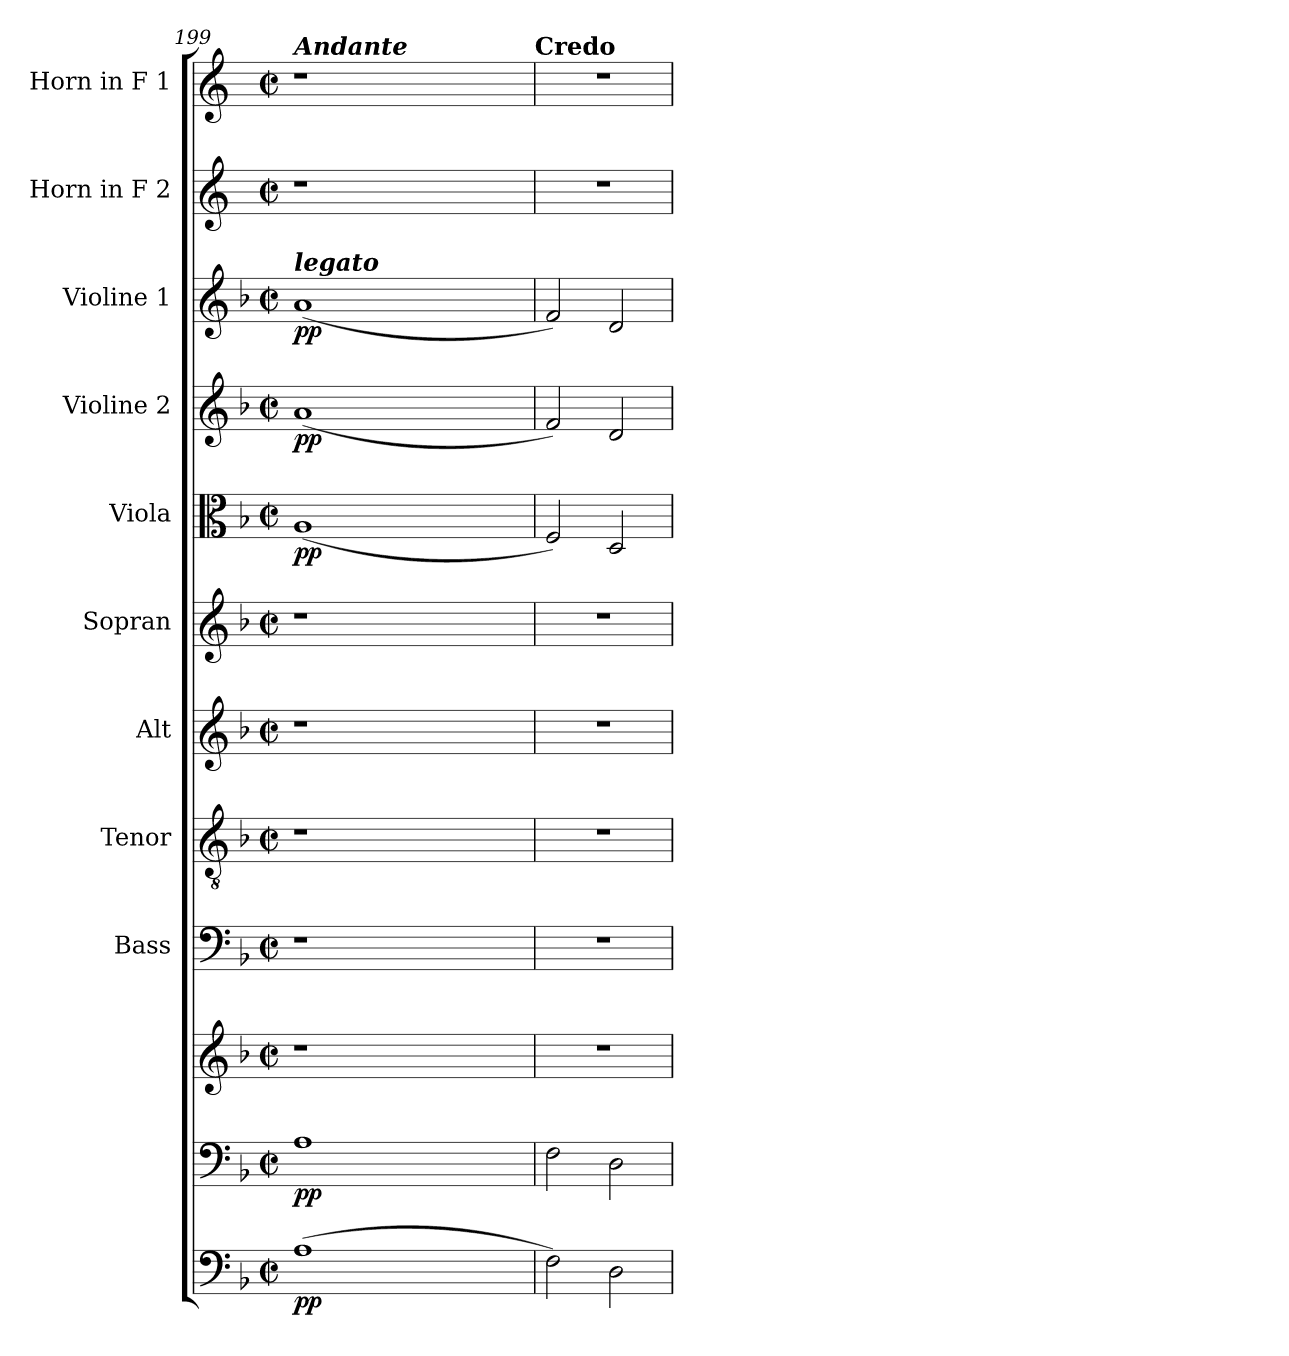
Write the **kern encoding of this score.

**kern	**dynam	**kern	**kern	**dynam	**kern	**kern	**kern	**kern	**kern	**dynam	**kern	**dynam	**kern	**dynam	**kern	**kern
*part11	*part11	*part10	*part10	*part10	*part9	*part8	*part7	*part6	*part5	*part5	*part4	*part4	*part3	*part3	*part2	*part1
*staff12	*staff12	*staff11	*staff10	*staff10/11	*staff9	*staff8	*staff7	*staff6	*staff5	*staff5	*staff4	*staff4	*staff3	*staff3	*staff2	*staff1
*	*	*	*	*	*I"Bass	*I"Tenor	*I"Alt	*I"Sopran	*I"Viola	*	*I"Violine 2	*	*I"Violine 1	*	*I"Horn in F 2	*I"Horn in F 1
*	*	*	*	*	*I'B.	*I'T.	*I'A.	*I'S.	*I'Vla.	*	*I'Vl. 2	*	*I'Vl. 1	*	*	*
!!LO:PB:g=z
*clefF4	*	*clefF4	*clefG2	*	*clefF4	*clefGv2	*clefG2	*clefG2	*clefC3	*	*clefG2	*	*clefG2	*	*clefG2	*clefG2
*ITrd7c12	*	*	*	*	*	*	*	*	*	*	*	*	*	*	*ITrd4c7	*ITrd4c7
*k[b-]	*	*k[b-]	*k[b-]	*	*k[b-]	*k[b-]	*k[b-]	*k[b-]	*k[b-]	*	*k[b-]	*	*k[b-]	*	*k[b-]	*k[b-]
*F:	*	*F:	*F:	*	*F:	*F:	*F:	*F:	*F:	*	*F:	*	*F:	*	*F:	*F:
*M2/2	*	*M2/2	*M2/2	*	*M2/2	*M2/2	*M2/2	*M2/2	*M2/2	*	*M2/2	*	*M2/2	*	*M2/2	*M2/2
*met(c|)	*	*met(c|)	*met(c|)	*	*met(c|)	*met(c|)	*met(c|)	*met(c|)	*met(c|)	*	*met(c|)	*	*met(c|)	*	*met(c|)	*met(c|)
=199	=199	=199	=199	=199	=199	=199	=199	=199	=199	=199	=199	=199	=199	=199	=199	=199
!	!	!	!	!	!	!	!	!	!	!	!	!	!	!	!	!LO:TX:a:Bi:t=Andante
!	!	!	!	!	!	!	!	!	!	!	!	!	!LO:TX:a:Bi:t=legato	!	!	!
!	!LO:DY:b	!	!	!LO:DY:b=2	!	!	!	!	!	!LO:DY:b	!	!LO:DY:b	!	!LO:DY:b	!	!
(>1AA	pp	1A	1r	pp	1r	1r	1r	1r	(<1A	pp	(<1a	pp	(<1a	pp	1r	1r
0ryy	.	0ryy	0ryy	.	0ryy	0ryy	0ryy	0ryy	0ryy	.	0ryy	.	0ryy	.	0ryy	0ryy
!	!	!	!	!	!	!	!	!	!	!	!	!	!	!	!	!LO:TX:a:B:t=Credo
=200	=200	=200	=200	=200	=200	=200	=200	=200	=200	=200	=200	=200	=200	=200	=200	=200
2FF\)	.	2F\	1r	.	1r	1r	1r	1r	2F/)	.	2f/)	.	2f/)	.	1r	1r
2DD\	.	2D\	.	.	.	.	.	.	2D/	.	2d/	.	2d/	.	.	.
=	=	=	=	=	=	=	=	=	=	=	=	=	=	=	=	=
*-	*-	*-	*-	*-	*-	*-	*-	*-	*-	*-	*-	*-	*-	*-	*-	*-
